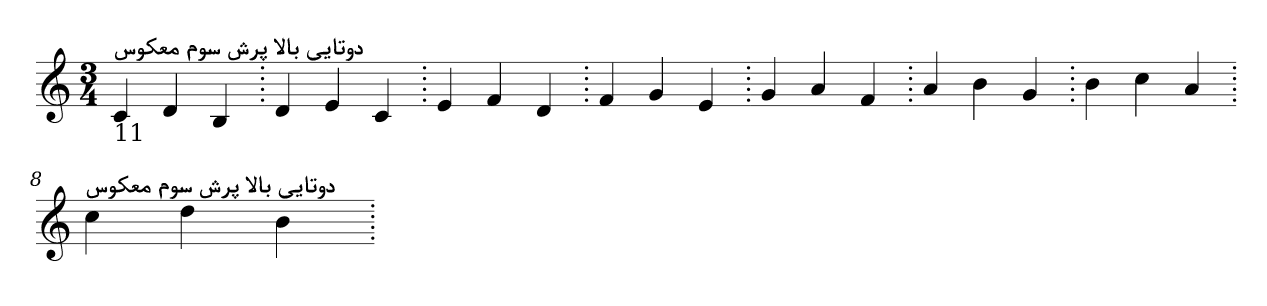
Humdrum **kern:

**kern
*part1
*staff1
!!LO:LB:g=z
*clefG2
*k[]
*C:
*M3/4
=1
!LO:TX:b:t=11
!LO:TX:a:t=دوتایی بالا پرش سوم معکوس
4ci/
4di/
4Bi/
=2.
*k[]
*C:
4di/
4ei/
4ci/
=3.
*k[]
*C:
4ei/
4fi/
4di/
=4.
*k[]
*C:
4fi/
4gi/
4ei/
!!LO:LB:g=z
=5.
*k[]
*C:
4gi/
4ai/
4fi/
=6.
*k[]
*C:
4ai/
4bi\
4gi/
=7.
*k[]
*C:
4bi\
4cci\
4ai/
!!LO:LB:g=z
=8.
*k[]
*C:
!LO:TX:a:t=دوتایی بالا پرش سوم معکوس
4cci\
4ddi\
4bi\
=.
*-
